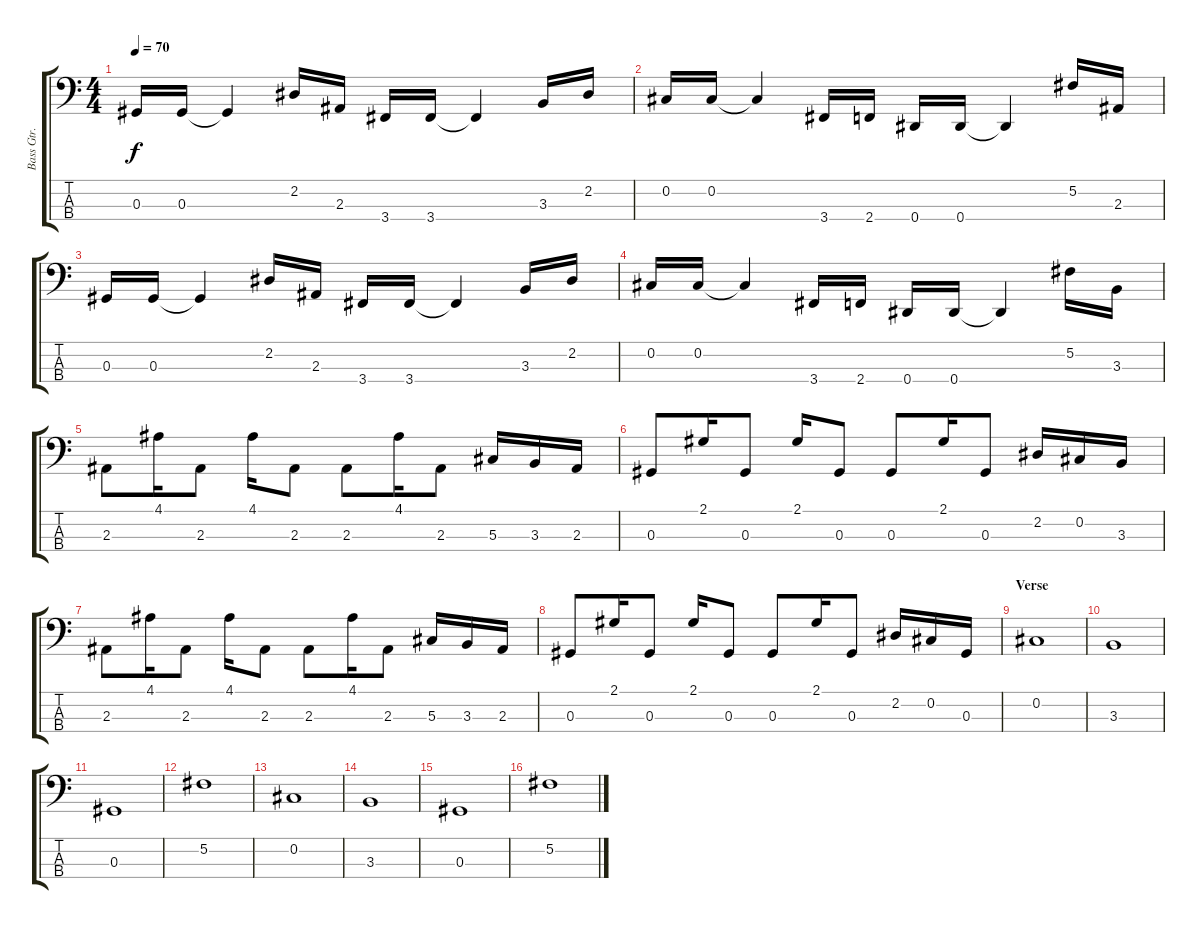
\track ("Bass Gtr." "Bass Gtr.") {instrument electricbassfinger}
\staff {score tabs}
\tuning (Gb2 Db2 Ab1 Eb1) {hide}
\ts (4 4)
\tempo 70
\clef f4
\ks c
0.3.16{dy f} 0.3.16 0.3{t}.4 2.2.16 2.3.16 3.4.16 3.4.16 3.4{t}.4 3.3.16 2.2.16 |
0.2.16 0.2.16 0.2{t}.4 3.4.16 2.4.16 0.4.16 0.4.16 0.4{t}.4 5.2.16 2.3.16 |
0.3.16 0.3.16 0.3{t}.4 2.2.16 2.3.16 3.4.16 3.4.16 3.4{t}.4 3.3.16 2.2.16 |
0.2.16 0.2.16 0.2{t}.4 3.4.16 2.4.16 0.4.16 0.4.16 0.4{t}.4 5.2.16 3.3.16 |
2.3.8 4.1.16 2.3.8 4.1.16 2.3.8 2.3.8 4.1.16 2.3.8 5.3.16 3.3.16 2.3.16 |
0.3.8 2.1.16 0.3.8 2.1.16 0.3.8 0.3.8 2.1.16 0.3.8 2.2.16 0.2.16 3.3.16 |
2.3.8 4.1.16 2.3.8 4.1.16 2.3.8 2.3.8 4.1.16 2.3.8 5.3.16 3.3.16 2.3.16 |
0.3.8 2.1.16 0.3.8 2.1.16 0.3.8 0.3.8 2.1.16 0.3.8 2.2.16 0.2.16 0.3.16 |
\section ("" "Verse")
0.2.1 |
3.3.1 |
0.3.1 |
5.2.1 |
0.2.1 |
3.3.1 |
0.3.1 |
5.2.1
